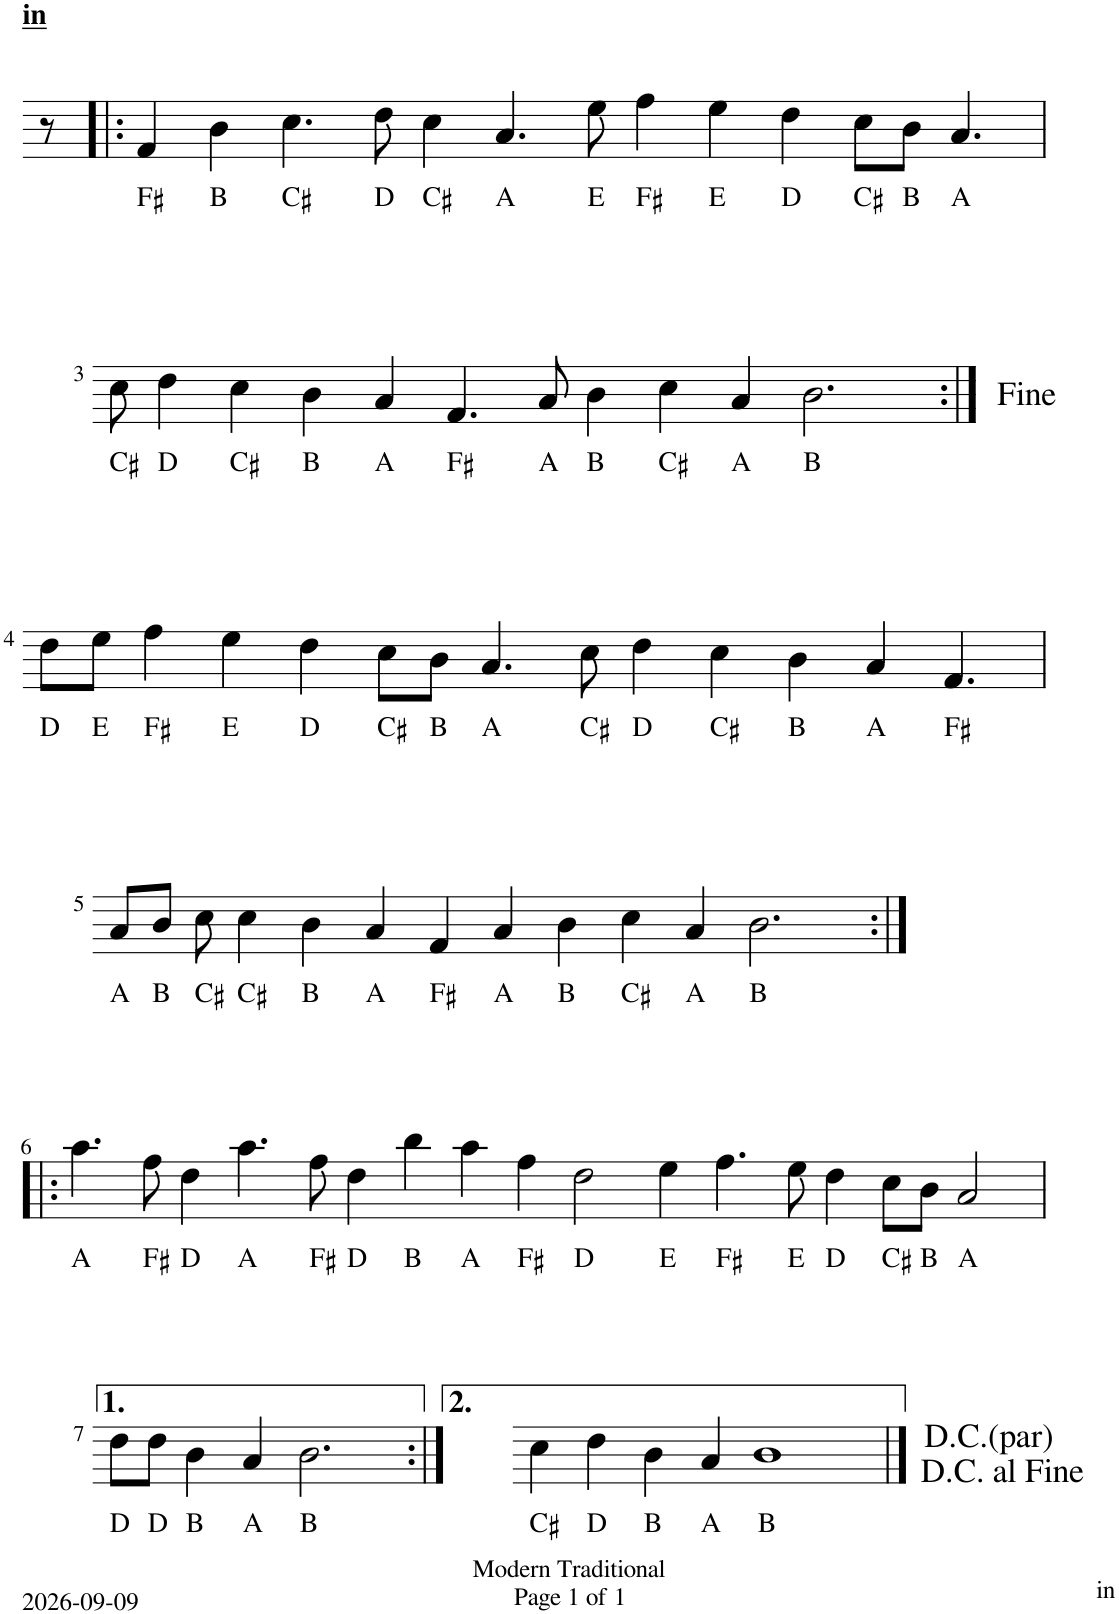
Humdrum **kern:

**kern
*part1
*staff1
*I"Flute
*I'Fl.
*clefG2
*k[f#c#]
*M3/4
=1
8r
=2!|:
!LO:TX:b:t=F♯
4f#/
!LO:TX:b:t=B
4b\
!LO:TX:b:t=C♯
[4cc#\
8ryy
!LO:TX:b:t=D
8dd\
!LO:TX:b:t=C♯
4cc#\
!LO:TX:b:t=A
4.a/
!LO:TX:b:t=E
8ee\
!LO:TX:b:t=F♯
4ff#\
!LO:TX:b:t=E
4ee\
!LO:TX:b:t=D
4dd\
!LO:TX:b:t=C♯
8cc#\L
!LO:TX:b:t=B
8b\J
!LO:TX:b:t=A
4.a/
!!LO:LB:g=z
=3
!LO:TX:b:t=C♯
*^
*	*^
8cc#\	4.ryy	2ryy
!LO:TX:b:t=D	!	!
8cc#\]	.	.
4dd\	.	.
!	!LO:TX:b:t=C♯	!
.	1ryy	.
4cc#\	.	8ryy
!	!	!LO:TX:b:t=B
.	.	1ryy
[8b\	.	.
!LO:TX:b:t=A	!	!
4a/	.	.
!LO:TX:b:t=F♯	!	!
4.f#/	.	.
.	1..ryy	.
!LO:TX:b:t=A	!	!
8a/	.	.
!LO:TX:b:t=B	!	!
4b\	.	1.ryy
!LO:TX:b:t=C♯	!	!
4cc#\	.	.
!LO:TX:b:t=A	!	!
4a/	.	.
!LO:TX:b:t=B	!	!
2.b\	.	.
!!LO:LB:g=z	!!	!!
=4:|!	=4:|!	=4:|!
!LO:TX:b:t=D	!	!
*^	*^	*^
*	*	*	*^	*^	*
*	*	*	*	*	*	*	*
8dd\L	2ryy	2.ryy	1ryy	1ryy	1ryy	1ryy	1ryy
!LO:TX:b:t=E	!	!	!	!	!	!	!
8b\]	.	.	.	.	.	.	.
!LO:TX:b:t=F♯	!	!	!	!	!	!	!
8ee\J	.	.	.	.	.	.	.
4ff#\	.	.	.	.	.	.	.
!	!LO:TX:b:t=E	!	!	!	!	!	!
.	1ryy	.	.	.	.	.	.
4ee\	.	.	.	.	.	.	.
!	!	!LO:TX:b:t=D	!	!	!	!	!
.	.	1ryy	.	.	.	.	.
4dd\	.	.	.	.	.	.	.
!	!	!	!LO:TX:b:t=C♯	!	!	!	!
.	.	.	1ryy	2ryy	1ryy	1.ryy	1..ryy
!LO:TX:b:t=B	!	!	!	!	!	!	!
8cc#\L	.	.	.	.	.	.	.
!LO:TX:b:t=A	!	!	!	!	!	!	!
8b\J	.	.	.	.	.	.	.
4.a/	.	.	.	.	.	.	.
.	1..ryy	.	.	8ryy	.	.	.
!	!	!	!	!LO:TX:b:t=C♯	!	!	!
.	.	.	.	1ryy	.	.	.
!LO:TX:b:t=D	!	!	!	!	!	!	!
8cc#\	.	1.ryy	.	.	.	.	.
4dd\	.	.	.	.	.	.	.
!	!	!	!LO:TX:b:t=C♯	!	!	!	!
.	.	.	1ryy	.	4ryy	.	.
4cc#\	.	.	.	.	.	.	.
!	!	!	!	!	!LO:TX:b:t=B	!	!
.	.	.	.	.	1ryy	.	.
4b\	.	.	.	.	.	.	.
!	!	!	!	!	!	!LO:TX:b:t=A	!
.	.	.	.	.	.	2.ryy	.
4a/	.	.	.	2ryy	.	.	.
!	!	!	!	!	!	!	!LO:TX:b:t=F♯
.	.	.	.	.	.	.	2ryy
4.f#/	.	.	.	.	.	.	.
.	.	.	4ryy	.	.	.	.
.	.	.	.	8ryy	.	.	.
!!LO:LB:g=z	!!	!!	!!	!!	!!	!!	!!
=5	=5	=5	=5	=5	=5	=5	=5
!LO:TX:b:t=A	!	!	!	!	!	!	!
*v	*v	*v	*v	*v	*v	*v	*v
8a/L
!LO:TX:b:t=B
8b/J
!LO:TX:b:t=C♯
8cc#\
!LO:TX:b:t=C♯
4cc#\
!LO:TX:b:t=B
[8b\
8ryy
!LO:TX:b:t=A
4a/
!LO:TX:b:t=F♯
4f#/
!LO:TX:b:t=A
4a/
!LO:TX:b:t=B
4b\
!LO:TX:b:t=C♯
4cc#\
!LO:TX:b:t=A
4a/
!LO:TX:b:t=B
2.b\
!!LO:LB:g=z
=6:|!|:
!LO:TX:b:t=A
*^
*	*^
*	*	*^
*	*	*	*^
*	*	*	*	*^
*	*	*	*	*	*^
*	*	*	*	*	*	*^
4.aa\	2.ryy	1ryy	1.ryy	0ryy	1ryy	1ryy	4%15ryy
!LO:TX:b:t=F♯	!	!	!	!	!	!	!
8b\]	.	.	.	.	.	.	.
!LO:TX:b:t=D	!	!	!	!	!	!	!
8ff#\	.	.	.	.	.	.	.
4dd\	.	.	.	.	.	.	.
!	!LO:TX:b:t=A	!	!	!	!	!	!
.	1ryy	.	.	.	.	.	.
4.aa\	.	.	.	.	.	.	.
.	.	8ryy	.	.	1ryy	1ryy	.
!	!	!LO:TX:b:t=F♯	!	!	!	!	!
.	.	2%7ryy	.	.	.	.	.
!LO:TX:b:t=D	!	!	!	!	!	!	!
8ff#\	.	.	.	.	.	.	.
4dd\	.	.	.	.	.	.	.
!	!	!	!LO:TX:b:t=B	!	!	!	!
.	.	.	1ryy	.	.	.	.
4bb\	.	.	.	.	.	.	.
!	!LO:TX:b:t=A	!	!	!	!	!	!
.	1ryy	.	.	.	.	.	.
4aa\	.	.	.	.	.	.	.
!	!	!	!	!LO:TX:b:t=F♯	!	!	!
.	.	.	.	1ryy	4ryy	1ryy	.
4ff#\	.	.	.	.	.	.	.
!	!	!	!	!	!LO:TX:b:t=D	!	!
.	.	.	.	.	1ryy	.	.
2dd\	.	.	.	.	.	.	.
.	.	.	1ryy	.	.	.	.
!	!LO:TX:b:t=E	!	!	!	!	!	!
.	1...ryy	.	.	.	.	.	.
4ee\	.	.	.	.	.	.	.
!	!	!	!	!LO:TX:b:t=F♯	!	!	!
.	.	.	.	1ryy	.	4.ryy	.
4.ff#\	.	.	.	.	.	.	.
.	.	.	.	.	1ryy	.	.
!	!	!	!	!	!	!LO:TX:b:t=E	!
.	.	.	.	.	.	1ryy	.
!LO:TX:b:t=D	!	!	!	!	!	!	!
8ee\	.	.	1ryy	.	.	.	.
4dd\	.	.	.	.	.	.	.
!	!	!	!	!	!	!	!LO:TX:b:t=C♯
.	.	.	.	.	.	.	2..ryy
!LO:TX:b:t=B	!	!	!	!	!	!	!
8cc#\L	.	.	.	.	.	.	.
!LO:TX:b:t=A	!	!	!	!	!	!	!
8b\J	.	.	.	2ryy	.	.	.
2a/	.	.	.	.	.	.	.
.	.	.	.	.	4.ryy	.	.
.	.	.	.	.	.	4ryy	.
.	.	.	8ryy	8ryy	.	.	.
!!LO:LB:g=z	!!	!!	!!	!!	!!	!!	!!
=7	=7	=7	=7	=7	=7	=7	=7
!LO:TX:b:t=D	!	!	!	!	!	!	!
*v	*v	*v	*v	*v	*v	*v	*v
8dd\L
!LO:TX:b:t=D
8dd\J
!LO:TX:b:t=B
4b\
!LO:TX:b:t=A
4a/
!LO:TX:b:t=B
2.b\
=8:|!
!LO:TX:b:t=C♯
4cc#\
!LO:TX:b:t=D
4dd\
!LO:TX:b:t=B
4b\
!LO:TX:b:t=A
4a/
!LO:TX:b:t=B
1b
!LO:TX:a:t=D.C.(par)
==
*-
